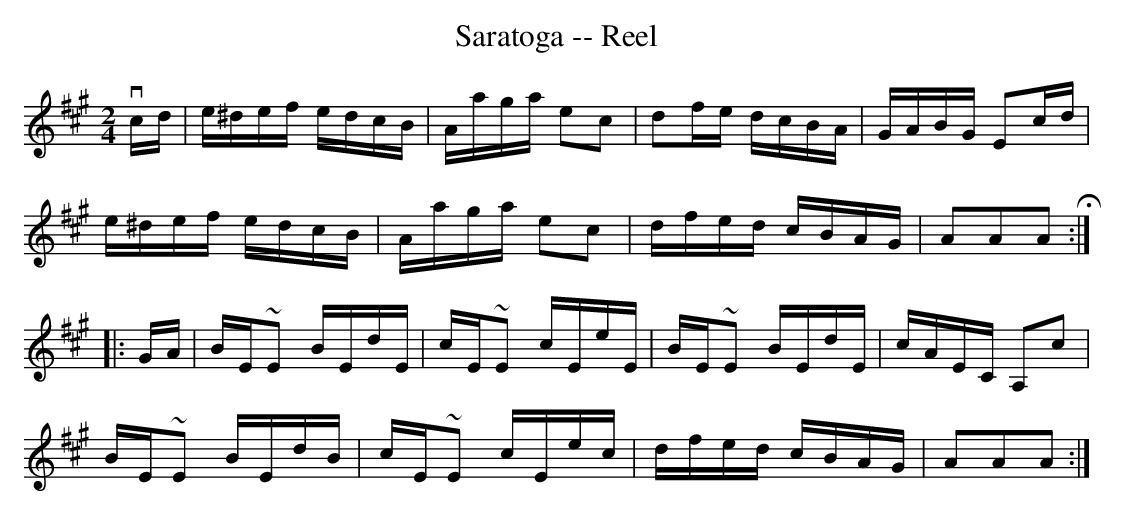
X:1
T: Saratoga -- Reel
M:2/4
L:1/16
K:A
vcd|e^def edcB|Aaga e2c2|d2fe dcBA|GABG E2cd|
e^def edcB|Aaga e2c2|dfed cBAG|A2A2A2H::
GA|BE~E2 BEdE|cE~E2 cEeE|BE~E2 BEdE|cAEC A,2c2|
BE~E2 BEdB|cE~E2 cEec|dfed cBAG|A2A2A2:|
